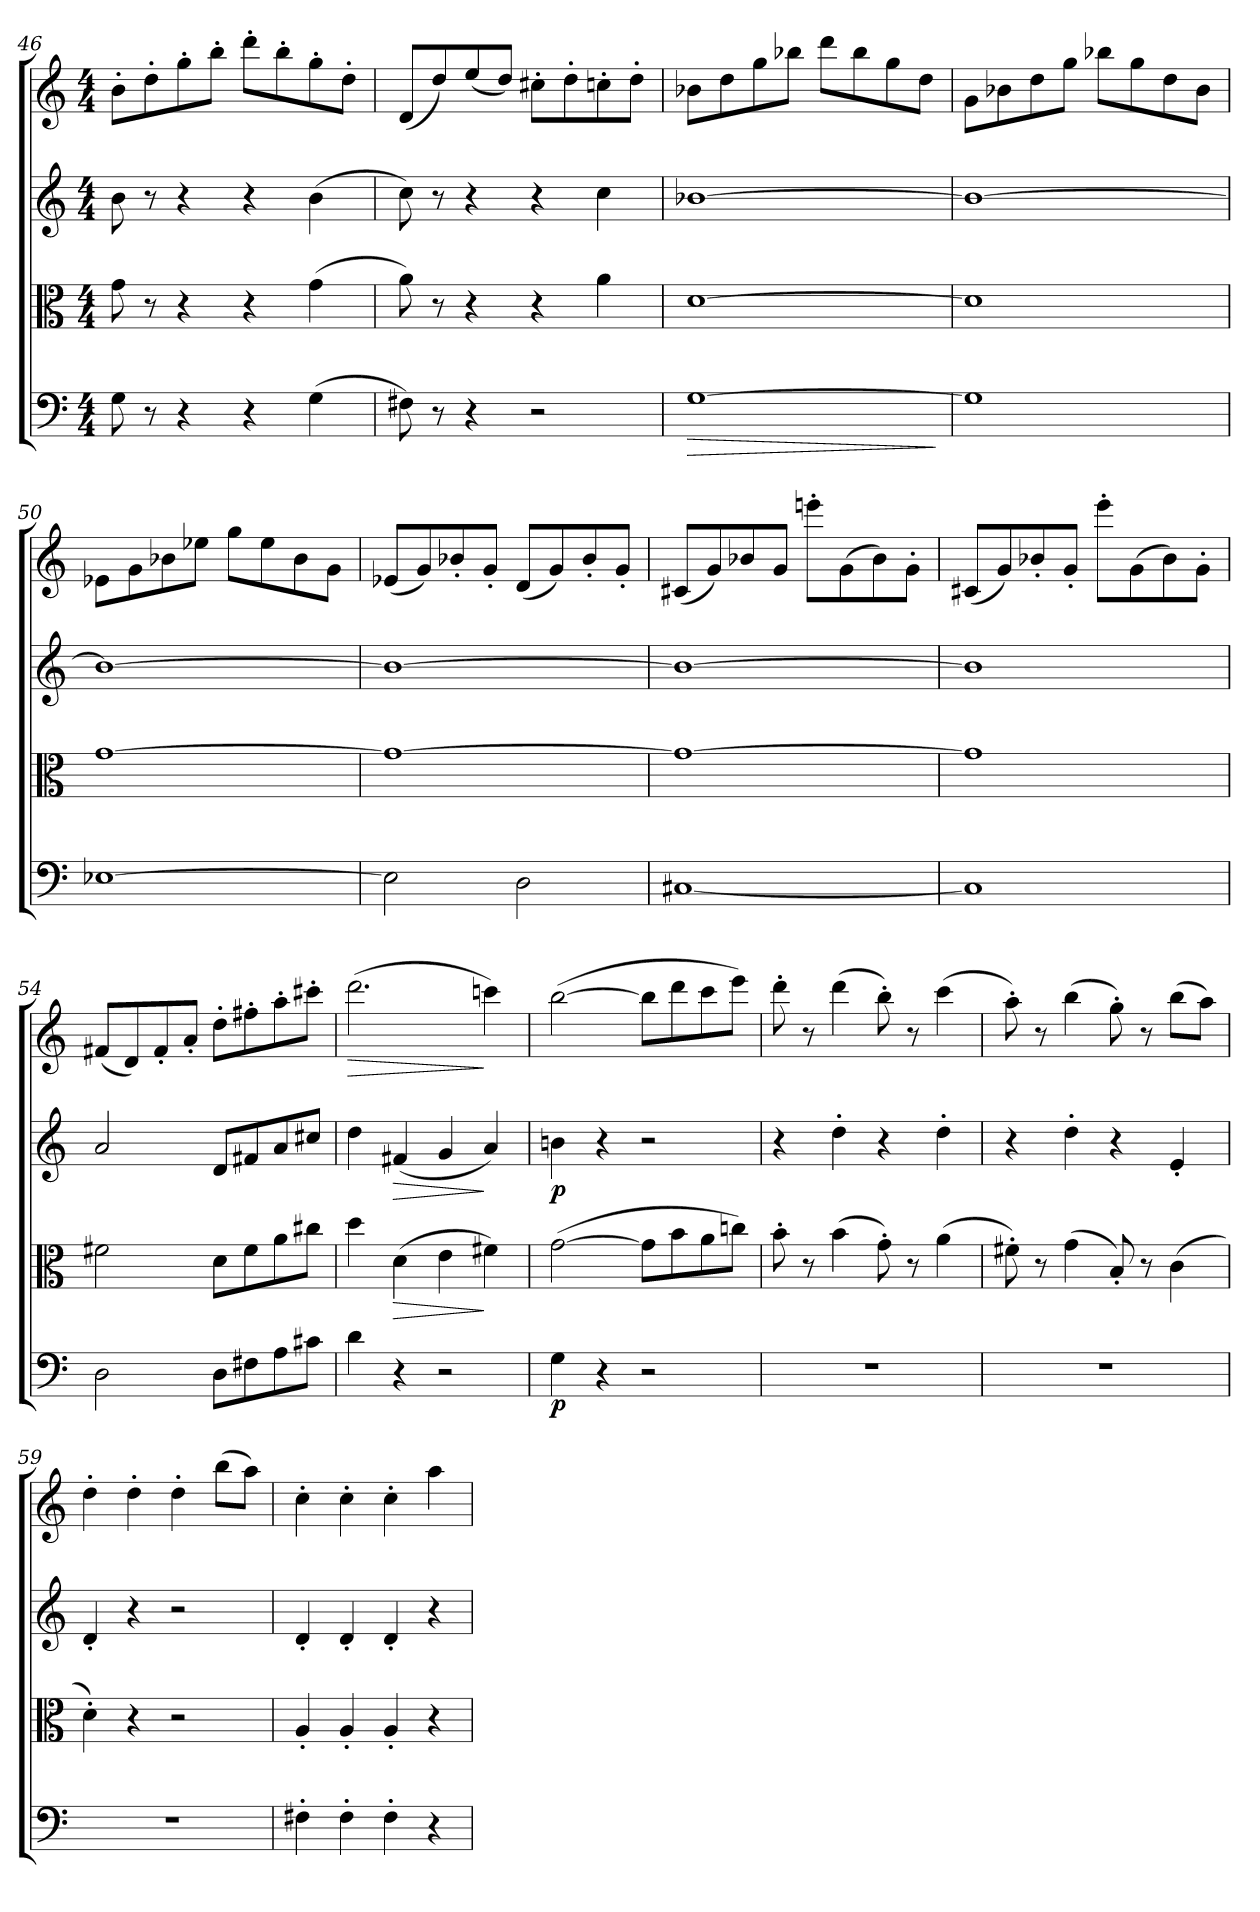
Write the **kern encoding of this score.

**kern	**dynam	**kern	**dynam	**kern	**dynam	**kern	**dynam
*part4	*part4	*part3	*part3	*part2	*part2	*part1	*part1
*staff4	*staff4	*staff3	*staff3	*staff2	*staff2	*staff1	*staff1
*clefF4	*	*clefC3	*	*clefG2	*	*clefG2	*
*k[]	*	*k[]	*	*k[]	*	*k[]	*
*C:	*	*C:	*	*C:	*	*C:	*
*M4/4	*	*M4/4	*	*M4/4	*	*M4/4	*
=46	=46	=46	=46	=46	=46	=46	=46
8G\	.	8g\	.	8b\	.	8b'\L	.
8r	.	8r	.	8r	.	8dd'\	.
4r	.	4r	.	4r	.	8gg'\	.
.	.	.	.	.	.	8bb'\J	.
4r	.	4r	.	4r	.	8ddd'\L	.
.	.	.	.	.	.	8bb'\	.
(4G\	.	(4g\	.	(4b\	.	8gg'\	.
.	.	.	.	.	.	8dd'\J	.
=47	=47	=47	=47	=47	=47	=47	=47
8F#X\)	.	8a\)	.	8cc\)	.	(8d/L	.
8r	.	8r	.	8r	.	8dd/)	.
4r	.	4r	.	4r	.	(8ee/	.
.	.	.	.	.	.	8dd/J)	.
2r	.	4r	.	4r	.	8cc#X'\L	.
.	.	.	.	.	.	8dd'\	.
.	.	4a\	.	4cc\	.	8ccn'\	.
.	.	.	.	.	.	8dd'\J	.
=48	=48	=48	=48	=48	=48	=48	=48
!	!LO:HP:b	!	!	!	!	!	!
[1G\	>	[1d\	.	[1b-X\	.	8b-X\L	.
.	.	.	.	.	.	8dd\	.
.	.	.	.	.	.	8gg\	.
.	.	.	.	.	.	8bb-X\J	.
.	.	.	.	.	.	8ddd\L	.
.	.	.	.	.	.	8bb-\	.
.	.	.	.	.	.	8gg\	.
.	.	.	.	.	.	8dd\J	.
.	]	.	.	.	.	.	.
=49	=49	=49	=49	=49	=49	=49	=49
1G\]	.	1d\]	.	1b-\_	.	8g\L	.
.	.	.	.	.	.	8b-X\	.
.	.	.	.	.	.	8dd\	.
.	.	.	.	.	.	8gg\J	.
.	.	.	.	.	.	8bb-X\L	.
.	.	.	.	.	.	8gg\	.
.	.	.	.	.	.	8dd\	.
.	.	.	.	.	.	8b-\J	.
=50	=50	=50	=50	=50	=50	=50	=50
[1E-X\	.	[1g\	.	1b-\_	.	8e-X\L	.
.	.	.	.	.	.	8g\	.
.	.	.	.	.	.	8b-X\	.
.	.	.	.	.	.	8ee-X\J	.
.	.	.	.	.	.	8gg\L	.
.	.	.	.	.	.	8ee-\	.
.	.	.	.	.	.	8b-\	.
.	.	.	.	.	.	8g\J	.
=51	=51	=51	=51	=51	=51	=51	=51
2E-\]	.	1g\_	.	1b-\_	.	(8e-X/L	.
.	.	.	.	.	.	8g/)	.
.	.	.	.	.	.	8b-X'/	.
.	.	.	.	.	.	8g'/J	.
2D\	.	.	.	.	.	(8d/L	.
.	.	.	.	.	.	8g/)	.
.	.	.	.	.	.	8b-'/	.
.	.	.	.	.	.	8g'/J	.
=52	=52	=52	=52	=52	=52	=52	=52
[1C#X/	.	1g\_	.	1b-\_	.	(8c#X/L	.
.	.	.	.	.	.	8g/)	.
.	.	.	.	.	.	8b-X/	.
.	.	.	.	.	.	8g/J	.
.	.	.	.	.	.	8eeen'\L	.
.	.	.	.	.	.	(8g\	.
.	.	.	.	.	.	8b-\)	.
.	.	.	.	.	.	8g'\J	.
=53	=53	=53	=53	=53	=53	=53	=53
1C#/]	.	1g\]	.	1b-\]	.	(8c#X/L	.
.	.	.	.	.	.	8g/)	.
.	.	.	.	.	.	8b-X'/	.
.	.	.	.	.	.	8g'/J	.
.	.	.	.	.	.	8eee'\L	.
.	.	.	.	.	.	(8g\	.
.	.	.	.	.	.	8b-\)	.
.	.	.	.	.	.	8g'\J	.
=54	=54	=54	=54	=54	=54	=54	=54
2D\	.	2f#X\	.	2a/	.	(8f#X/L	.
.	.	.	.	.	.	8d/)	.
.	.	.	.	.	.	8f#'/	.
.	.	.	.	.	.	8a'/J	.
8D\L	.	8d\L	.	8d/L	.	8dd'\L	.
8F#X\	.	8f#\	.	8f#X/	.	8ff#X'\	.
8A\	.	8a\	.	8a/	.	8aa'\	.
8c#X\J	.	8cc#X\J	.	8cc#X/J	.	8ccc#X'\J	.
=55	=55	=55	=55	=55	=55	=55	=55
!	!	!	!	!	!	!	!LO:HP:b
4d\	.	4dd\	.	4dd\	.	(2.ddd\	>
!	!	!	!LO:HP:b	!	!LO:HP:b	!	!
4r	.	(4d\	>	(4f#X/	>	.	.
2r	.	4e\	.	4g/	.	.	.
.	.	4f#X\)	]	4a/)	]	4cccn\)	]
=56	=56	=56	=56	=56	=56	=56	=56
4G\	p	([2g\	.	4bn\	p	([2bb\	.
4r	.	.	.	4r	.	.	.
2r	.	8g\L]	.	2r	.	8bb\L]	.
.	.	8b\	.	.	.	8ddd\	.
.	.	8a\	.	.	.	8ccc\	.
.	.	8ccn\J)	.	.	.	8eee\J)	.
=57	=57	=57	=57	=57	=57	=57	=57
1r	.	8b'\	.	4r	.	8ddd'\	.
.	.	8r	.	.	.	8r	.
.	.	(4b\	.	4dd'\	.	(4ddd\	.
.	.	8g'\)	.	4r	.	8bb'\)	.
.	.	8r	.	.	.	8r	.
.	.	(4a\	.	4dd'\	.	(4ccc\	.
=58	=58	=58	=58	=58	=58	=58	=58
1r	.	8f#X'\)	.	4r	.	8aa'\)	.
.	.	8r	.	.	.	8r	.
.	.	(4g\	.	4dd'\	.	(4bb\	.
.	.	8B'/)	.	4r	.	8gg'\)	.
.	.	8r	.	.	.	8r	.
.	.	(4c\	.	4e'/	.	(8bb\L	.
.	.	.	.	.	.	8aa\J)	.
=59	=59	=59	=59	=59	=59	=59	=59
1r	.	4d'\)	.	4d'/	.	4dd'\	.
.	.	4r	.	4r	.	4dd'\	.
.	.	2r	.	2r	.	4dd'\	.
.	.	.	.	.	.	(8bb\L	.
.	.	.	.	.	.	8aa\J)	.
=60	=60	=60	=60	=60	=60	=60	=60
4F#X'\	.	4A'/	.	4d'/	.	4cc'\	.
4F#'\	.	4A'/	.	4d'/	.	4cc'\	.
4F#'\	.	4A'/	.	4d'/	.	4cc'\	.
4r	.	4r	.	4r	.	4aa\	.
=	=	=	=	=	=	=	=
*-	*-	*-	*-	*-	*-	*-	*-
